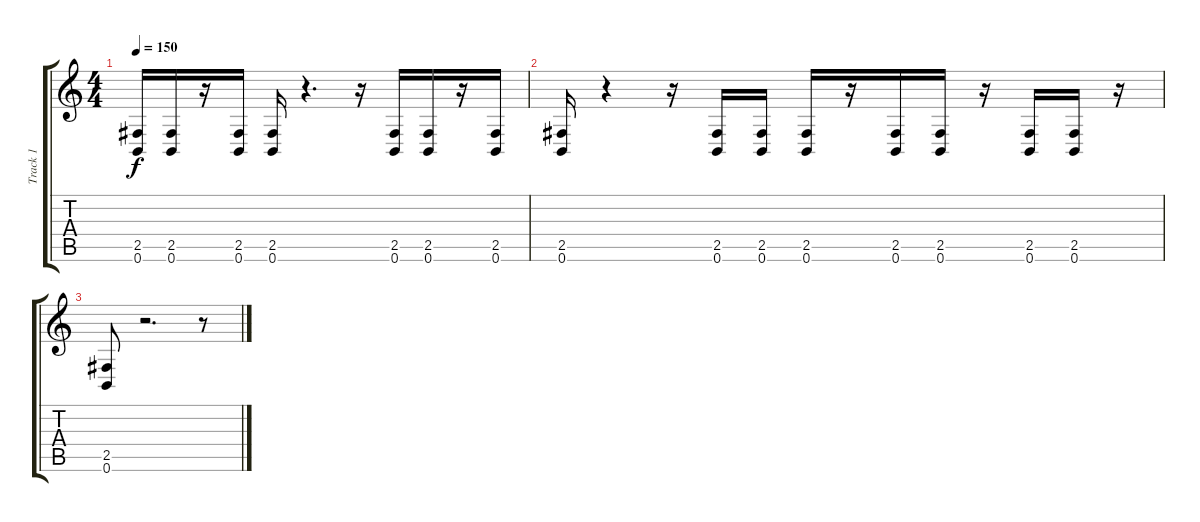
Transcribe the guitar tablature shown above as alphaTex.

\track ("Track 1" "Track 1") {instrument distortionguitar}
\staff {score tabs}
\tuning (B3 G3 D3 A2 E2 B1) {hide}
\ts (4 4)
\tempo 150
\clef g2
\ks c
(2.5 0.6).16{dy f} (2.5 0.6).16 r.16 (2.5 0.6).16 (2.5 0.6).16 r.4{d} r.16 (2.5 0.6).16 (2.5 0.6).16 r.16 (2.5 0.6).16 |
(2.5 0.6).16 r.4 r.16 (2.5 0.6).16 (2.5 0.6).16 (2.5 0.6).16 r.16 (2.5 0.6).16 (2.5 0.6).16 r.16 (2.5 0.6).16 (2.5 0.6).16 r.16 |
(2.5 0.6).8 r.2{d} r.8
